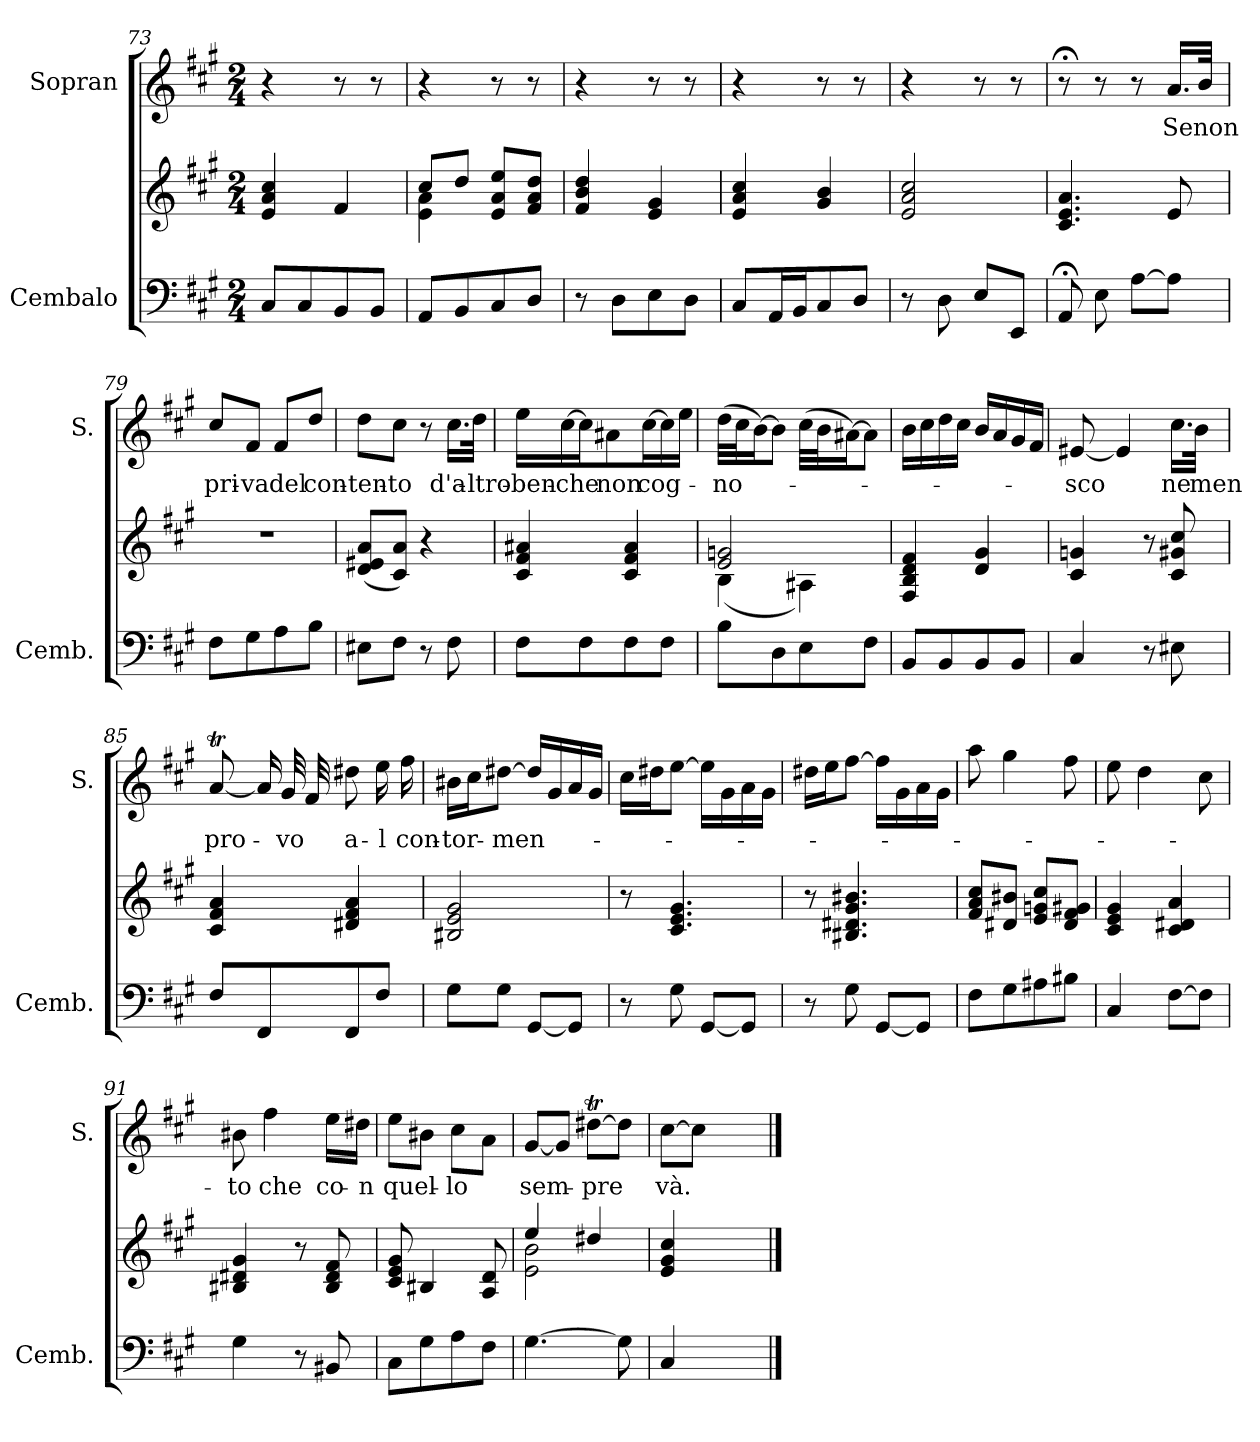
**kern	**kern	**kern	**text
*part2	*part2	*part1	*part1
*staff3	*staff2	*staff1	*staff1
*I"Cembalo	*	*I"Sopran	*
*I'Cemb.	*	*I'S.	*
!!LO:LB:g=z
*clefF4	*clefG2	*clefG2	*
*k[f#c#g#]	*k[f#c#g#]	*k[f#c#g#]	*
*M2/4	*M2/4	*M2/4	*
=73	=73	=73	=73
8C#/L	4e/ 4a/ 4cc#/	4r	.
8C#/	.	.	.
8BB/	4f#/	8r	.
8BB/J	.	8r	.
=74	=74	=74	=74
*	*^	*	*
8AA/L	8cc#/L	4e\ 4a\	4r	.
8BB/	8dd/J	.	.	.
8C#/	8e/ 8a/ 8ee/L	4ryy	8r	.
8D/J	8f#/ 8a/ 8dd/J	.	8r	.
*	*v	*v	*	*
=75	=75	=75	=75
8r	4f#/ 4b/ 4dd/	4r	.
8D\L	.	.	.
8E\	4e/ 4g#/	8r	.
8D\J	.	8r	.
=76	=76	=76	=76
8C#/L	4e/ 4a/ 4cc#/	4r	.
16AA/L	.	.	.
16BB/J	.	.	.
8C#/	4g#/ 4b/	8r	.
8D/J	.	8r	.
=77	=77	=77	=77
8r	2e/ 2a/ 2cc#/	4r	.
8D\	.	.	.
8E/L	.	8r	.
8EE/J	.	8r	.
=78	=78	=78	=78
8AA;</	4.c#/ 4.e/ 4.a/	8r;<	.
8E\	.	8r	.
[8A\L	.	8r	.
!	!	!	!LO:LY:b
8A\J]	8e/	16.a/LL	Se
!	!	!	!LO:LY:b
.	.	32b/JJk	non
!!LO:LB:g=z
=79	=79	=79	=79
!	!	!	!LO:LY:b
8F#\L	2r	8cc#/L	pri-
!	!	!	!LO:LY:b
8G#\	.	8f#/J	-va
!	!	!	!LO:LY:b
8A\	.	8f#/L	del
!	!	!	!LO:LY:b
8B\J	.	8dd/J	con-
=80	=80	=80	=80
!	!	!	!LO:LY:b
8E#X\L	(8d/ 8e#X/ 8a/L	8dd\L	-ten-
!	!	!	!LO:LY:b
8F#\J	8c#/ 8a/J)	8cc#\J	-to
8r	4r	8r	.
!	!	!	!LO:LY:b
8F#\	.	16.cc#\LL	d'a-
!	!	!	!LO:LY:b
.	.	32dd\JJk	-ltro-
=81	=81	=81	=81
!	!	!	!LO:LY:b
8F#\L	4c#/ 4f#/ 4a#X/	16ee\LL	-ben-
!	!	!	!LO:LY:b
.	.	[16cc#\	-che
8F#\	.	16cc#\J]	.
!	!	!	!LO:LY:b
.	.	8a#X\	non
8F#\	4c#/ 4f#/ 4a#/	.	.
!	!	!	!LO:LY:b
.	.	[16cc#\L	cog-
8F#\J	.	16cc#\]	.
.	.	16ee\JJ	.
=82	=82	=82	=82
*	*^	*	*
!	!	!	!	!LO:LY:b
8B\L	2e/ 2gn/	(4B\	(32dd\LLL	-no-
.	.	.	32cc#\J	.
.	.	.	[16b\J)	.
8D\	.	.	8b\J]	.
8E\	.	4A#X\)	(32cc#\LLL	.
.	.	.	32b\J	.
.	.	.	[16a#X\J)	.
8F#\J	.	.	8a#\J]	.
*	*v	*v	*	*
!!LO:LB:g=z
=83	=83	=83	=83
8BB/L	4F#/ 4B/ 4d/ 4f#/	16b\LL	.
.	.	16cc#\	.
8BB/	.	16dd\	.
.	.	16cc#\JJ	.
8BB/	4d/ 4g#/	16b/LL	.
.	.	16a/	.
8BB/J	.	16g#/	.
.	.	16f#/JJ	.
=84	=84	=84	=84
!	!	!	!LO:LY:b
4C#/	4c#/ 4gn/	[8e#X/	-sco
.	.	4e#/]	.
8r	8r	.	.
!	!	!	!LO:LY:b
8E#X\	8c#/ 8g#X/ 8cc#/	16.cc#\LL	ne
!	!	!	!LO:LY:b
.	.	32b\JJk	men
=85	=85	=85	=85
!	!	!	!LO:LY:b
8F#/L	4c#/ 4f#/ 4a/	[8aT/	pro-
8FF#/	.	16a/LL]	.
!	!	!	!LO:LY:b
.	.	32g#/LL	-vo
.	.	32f#/JJJ	.
!	!	!	!LO:LY:b
8FF#/	4d#X/ 4f#/ 4a/	8dd#X\L	a-
!	!	!	!LO:LY:b
8F#/J	.	16ee\L	-l
!	!	!	!LO:LY:b
.	.	16ff#\JJ	con-
=86	=86	=86	=86
!	!	!	!LO:LY:b
8G#\L	2B#X/ 2e/ 2g#/	16b#X\LL	-tor-
.	.	16cc#\J	.
!	!	!	!LO:LY:b
8G#\J	.	[8dd#X\J	-men-
[8GG#/L	.	16dd#/LL]	.
.	.	16g#/	.
8GG#/J]	.	16a/	.
.	.	16g#/JJ	.
!!LO:PB:g=z
=87	=87	=87	=87
8r	8r	16cc#\LL	.
.	.	16dd#X\J	.
8G#\	4.c#/ 4.e/ 4.g#/	[8ee\J	.
[8GG#/L	.	16ee\LL]	.
.	.	16g#\	.
8GG#/J]	.	16a\	.
.	.	16g#\JJ	.
=88	=88	=88	=88
8r	8r	16dd#X\LL	.
.	.	16ee\J	.
8G#\	4.B#X/ 4.d#X/ 4.g#/ 4.b#X/	[8ff#\J	.
[8GG#/L	.	16ff#\LL]	.
.	.	16g#\	.
8GG#/J]	.	16a\	.
.	.	16g#\JJ	.
=89	=89	=89	=89
8F#\L	8f#/ 8a/ 8cc#/L	8aa\	.
8G#\	8d#X/ 8b#X/J	4gg#\	.
8A#X\	8e/ 8gn/ 8cc#/L	.	.
8B#X\J	8d#/ 8f#/ 8g#X/J	8ff#\	.
=90	=90	=90	=90
4C#/	4c#/ 4e/ 4g#/	8ee\	.
.	.	4dd\	.
[8F#\L	4c#/ 4d#X/ 4a/	.	.
8F#\J]	.	8cc#\	.
=91	=91	=91	=91
!	!	!	!LO:LY:b
4G#\	4B#X/ 4d#X/ 4g#/	8b#X\	-to
!	!	!	!LO:LY:b
.	.	4ff#\	che
8r	8r	.	.
!	!	!	!LO:LY:b
8BB#X/	8B#/ 8d#/ 8f#/	16ee\LL	co-
!	!	!	!LO:LY:b
.	.	16dd#X\JJ	-n
!!LO:LB:g=z
=92	=92	=92	=92
!	!	!	!LO:LY:b
8C#\L	8c#/ 8e/ 8g#/	8ee\L	quel-
8G#\	4B#X/	8b#X\J	.
!	!	!	!LO:LY:b
8A\	.	8cc#\L	-lo
8F#\J	8A/ 8d/	8a\J	.
=93	=93	=93	=93
*	*^	*	*
!	!	!	!	!LO:LY:b
[4.G#\	2e\ 2b\	4ee/	[8g#/L	sem-
.	.	.	8g#/J]	.
!	!	!	!	!LO:LY:b
.	.	4dd#X/	[8dd#Xt\L	-pre
8G#\]	.	.	8dd#\J]	.
*	*v	*v	*	*
=94	=94	=94	=94
!	!	!	!LO:LY:b
4C#/	4e/ 4g#/ 4cc#/	[8cc#\L	và.
.	.	8cc#\J]	.
4ryy	4ryy	4ryy	.
==	==	==	==
*-	*-	*-	*-
